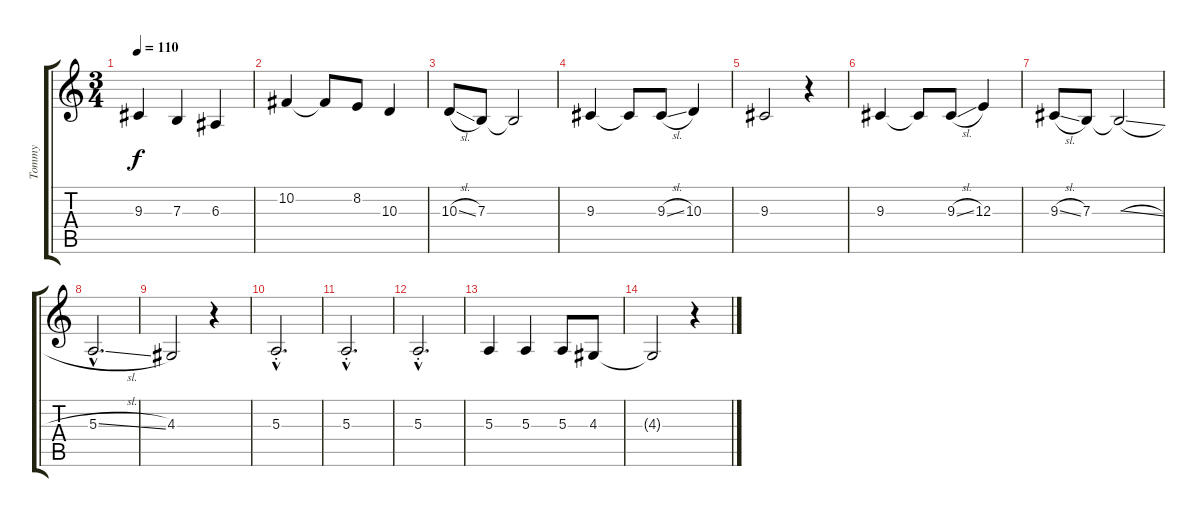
\track ("Tommy" "Tommy") {instrument violin}
\staff {score tabs}
\tuning (Db4 Ab3 E3 B2 Gb2 Db2) {hide}
\ts (3 4)
\tempo 110
\clef g2
\ks c
9.3.4{dy f} 7.3.4 6.3.4 |
10.2.4 10.2{t}.8 8.2.8 10.3.4 |
10.3{sl}.8 7.3.8 7.3{t}.2 |
9.3.4 9.3{t}.8 9.3{sl}.8 10.3.4 |
9.3.2 r.4 |
9.3.4 9.3{t}.8 9.3{sl}.8 12.3.4 |
9.3{sl}.8 7.3.8 7.3{sl t}.2 |
5.3{sl hac}.2{d} |
4.3.2 r.4 |
5.3{hac st}.2{d} |
5.3{hac st}.2{d} |
5.3{hac st}.2{d} |
5.3.4 5.3.4 5.3.8 4.3.8 |
4.3{t}.2 r.4
